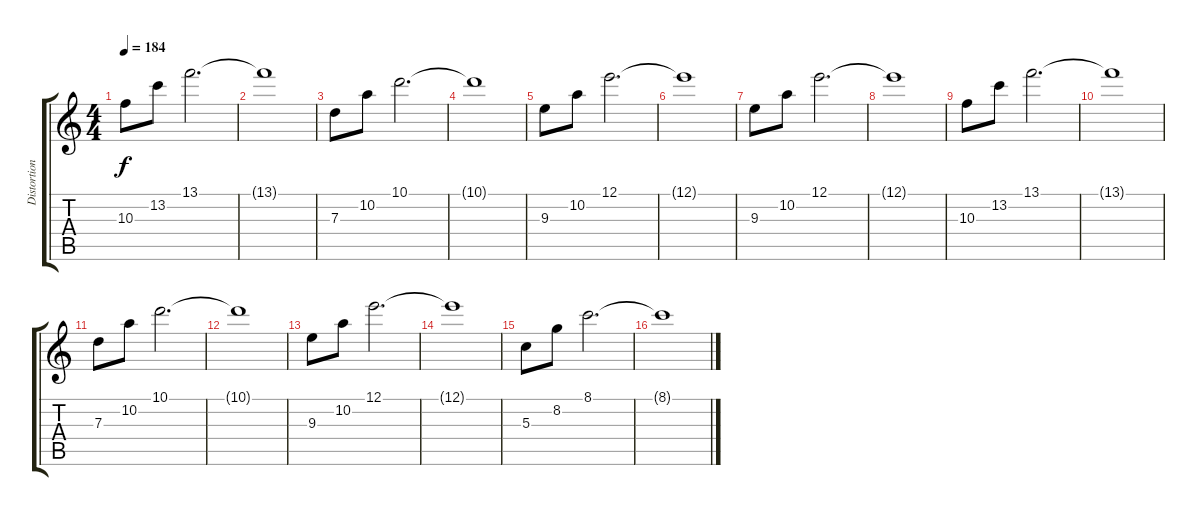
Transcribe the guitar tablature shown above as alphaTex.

\track ("Distortion Guitar" "Distortion") {instrument distortionguitar}
\staff {score tabs}
\tuning (E4 B3 G3 D3 A2 E2) {hide}
\ts (4 4)
\tempo 184
\clef g2
\ks c
10.3.8{dy f} 13.2.8 13.1.2{d} |
13.1{t}.1 |
7.3.8 10.2.8 10.1.2{d} |
10.1{t}.1 |
9.3.8 10.2.8 12.1.2{d} |
12.1{t}.1 |
9.3.8 10.2.8 12.1.2{d} |
12.1{t}.1 |
10.3.8 13.2.8 13.1.2{d} |
13.1{t}.1 |
7.3.8 10.2.8 10.1.2{d} |
10.1{t}.1 |
9.3.8 10.2.8 12.1.2{d} |
12.1{t}.1 |
5.3.8 8.2.8 8.1.2{d} |
8.1{t}.1
